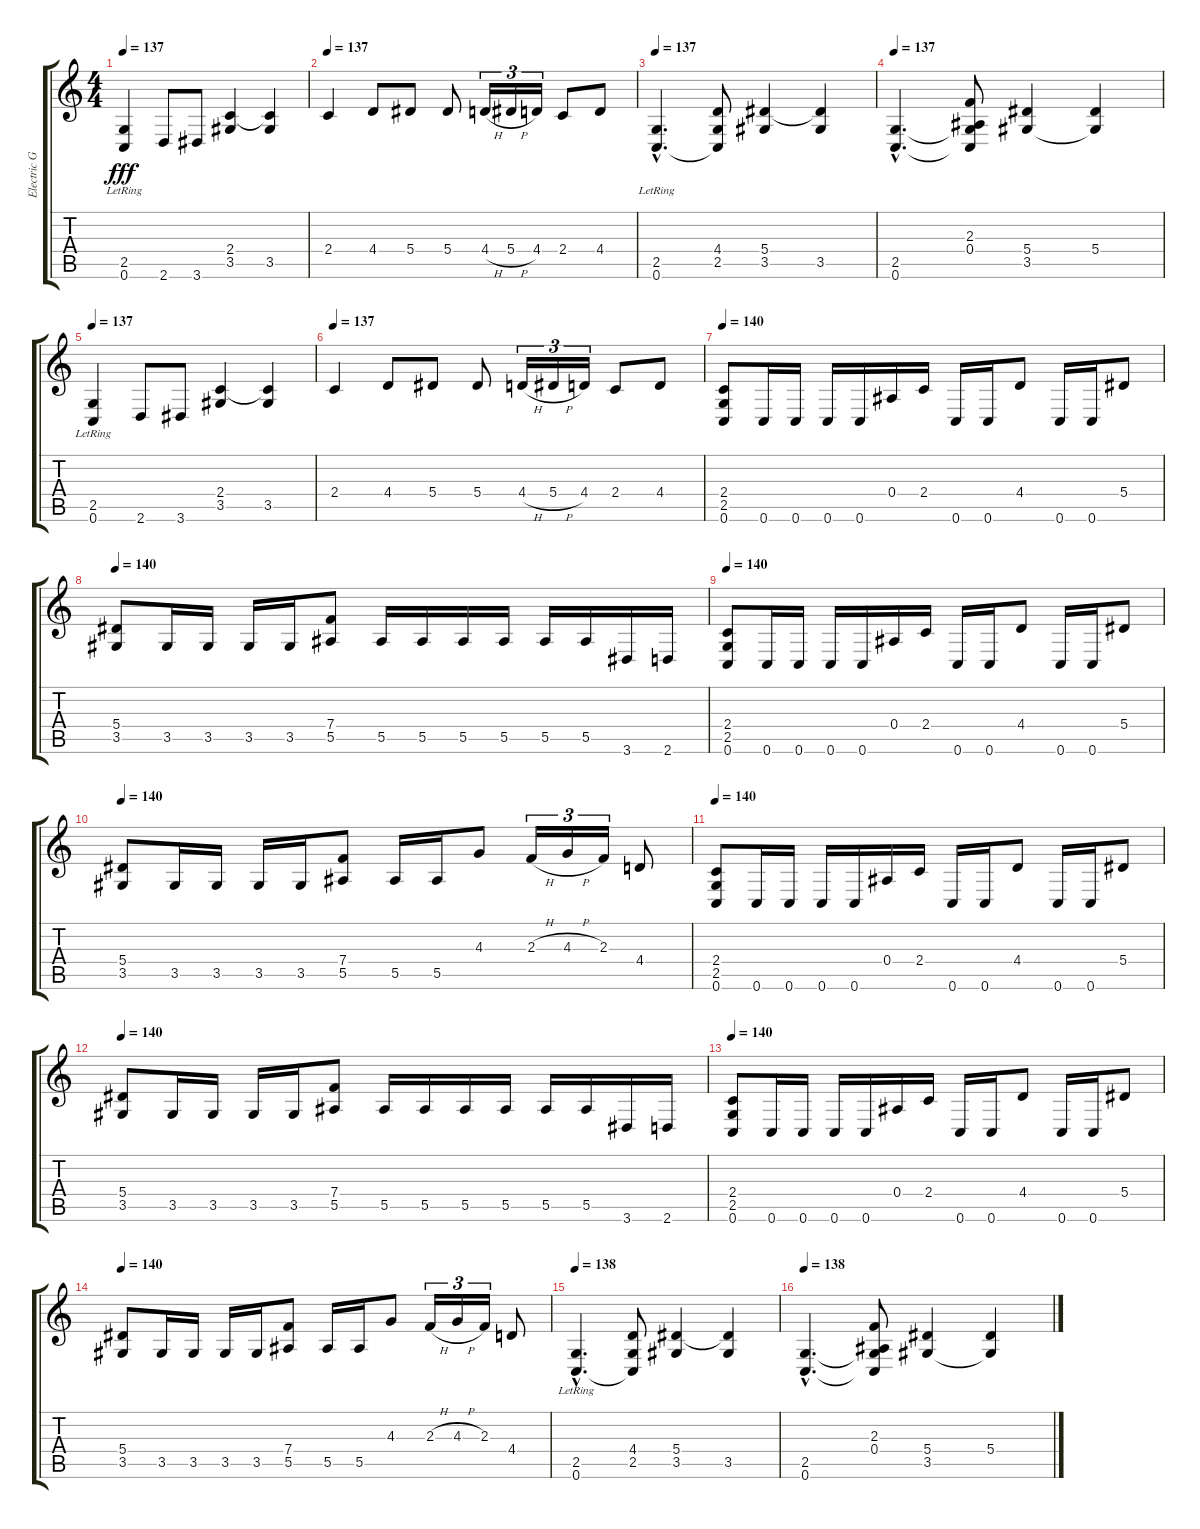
\track ("Electric Guitar 2" "Electric G") {instrument distortionguitar}
\staff {score tabs}
\tuning (C4 G3 Eb3 Bb2 F2 C2) {hide}
\ts (4 4)
\tempo 137
\clef g2
\ks c
(2.5{lr} 0.6{lr}).4{dy fff} 2.6.8 3.6.8 (2.4 3.5).4 (2.4{t} 3.5).4 |
\tempo 137
2.4.4 4.4.8 5.4.8 5.4.8 4.4{h}.16{tu (3 2)} 5.4{h}.16{tu (3 2)} 4.4.16{tu (3 2)} 2.4.8 4.4.8 |
\tempo 137
(2.5{hac lr} 0.6{hac}).4{d} (4.4 2.5 0.6{t}).8 (5.4 3.5).4 (5.4{t} 3.5).4 |
\tempo 137
(2.5{hac} 0.6{hac}).4{d} (2.3 0.4 2.5{t} 0.6{t}).8 (5.4 3.5).4 (5.4 3.5{t}).4 |
\tempo 137
(2.5{lr} 0.6{lr}).4 2.6.8 3.6.8 (2.4 3.5).4 (2.4{t} 3.5).4 |
\tempo 137
2.4.4 4.4.8 5.4.8 5.4.8 4.4{h}.16{tu (3 2)} 5.4{h}.16{tu (3 2)} 4.4.16{tu (3 2)} 2.4.8 4.4.8 |
\tempo 140
(2.4 2.5 0.6).8 0.6.16 0.6.16 0.6.16 0.6.16 0.4.16 2.4.16 0.6.16 0.6.16 4.4.8 0.6.16 0.6.16 5.4.8 |
\tempo 140
(5.4 3.5).8 3.5.16 3.5.16 3.5.16 3.5.16 (7.4 5.5).8 5.5.16 5.5.16 5.5.16 5.5.16 5.5.16 5.5.16 3.6.16 2.6.16 |
\tempo 140
(2.4 2.5 0.6).8 0.6.16 0.6.16 0.6.16 0.6.16 0.4.16 2.4.16 0.6.16 0.6.16 4.4.8 0.6.16 0.6.16 5.4.8 |
\tempo 140
(5.4 3.5).8 3.5.16 3.5.16 3.5.16 3.5.16 (7.4 5.5).8 5.5.16 5.5.16 4.3.8 2.3{h}.16{tu (3 2)} 4.3{h}.16{tu (3 2)} 2.3.16{tu (3 2)} 4.4.8 |
\tempo 140
(2.4 2.5 0.6).8 0.6.16 0.6.16 0.6.16 0.6.16 0.4.16 2.4.16 0.6.16 0.6.16 4.4.8 0.6.16 0.6.16 5.4.8 |
\tempo 140
(5.4 3.5).8 3.5.16 3.5.16 3.5.16 3.5.16 (7.4 5.5).8 5.5.16 5.5.16 5.5.16 5.5.16 5.5.16 5.5.16 3.6.16 2.6.16 |
\tempo 140
(2.4 2.5 0.6).8 0.6.16 0.6.16 0.6.16 0.6.16 0.4.16 2.4.16 0.6.16 0.6.16 4.4.8 0.6.16 0.6.16 5.4.8 |
\tempo 140
(5.4 3.5).8 3.5.16 3.5.16 3.5.16 3.5.16 (7.4 5.5).8 5.5.16 5.5.16 4.3.8 2.3{h}.16{tu (3 2)} 4.3{h}.16{tu (3 2)} 2.3.16{tu (3 2)} 4.4.8 |
\tempo 138
(2.5{hac lr} 0.6{hac}).4{d} (4.4 2.5 0.6{t}).8 (5.4 3.5).4 (5.4{t} 3.5).4 |
\tempo 138
(2.5{hac} 0.6{hac}).4{d} (2.3 0.4 2.5{t} 0.6{t}).8 (5.4 3.5).4 (5.4 3.5{t}).4
